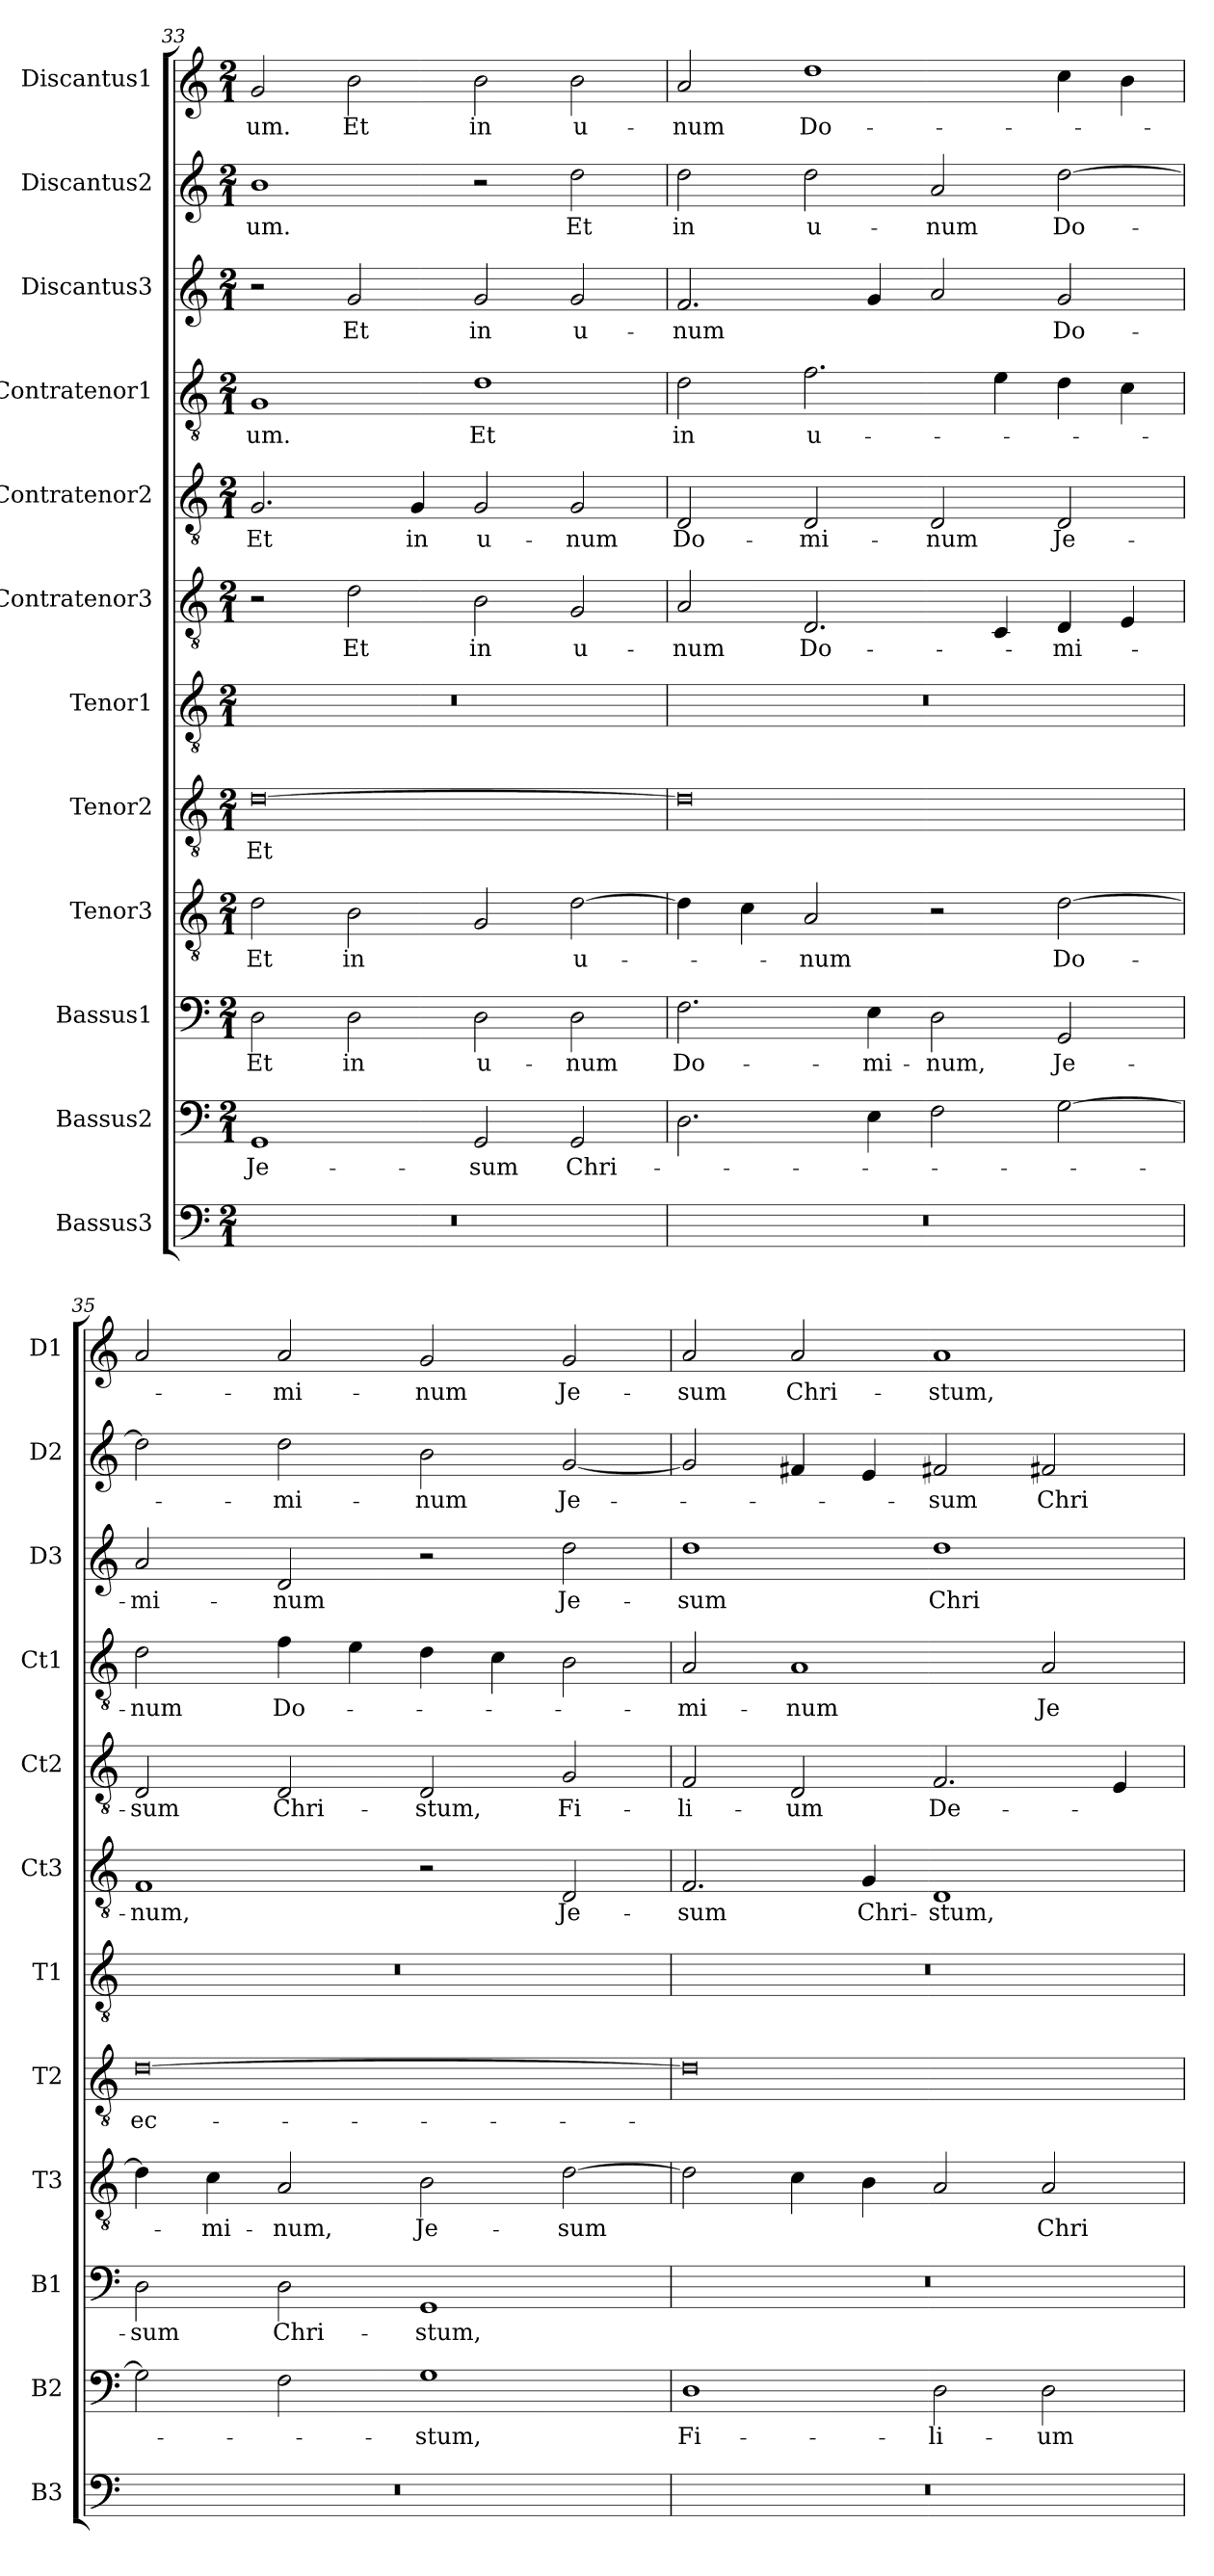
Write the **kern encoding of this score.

**kern	**kern	**text	**kern	**text	**kern	**text	**kern	**text	**kern	**kern	**text	**kern	**text	**kern	**text	**kern	**text	**kern	**text	**kern	**text
*part12	*part11	*part11	*part10	*part10	*part9	*part9	*part8	*part8	*part7	*part6	*part6	*part5	*part5	*part4	*part4	*part3	*part3	*part2	*part2	*part1	*part1
*staff12	*staff11	*staff11	*staff10	*staff10	*staff9	*staff9	*staff8	*staff8	*staff7	*staff6	*staff6	*staff5	*staff5	*staff4	*staff4	*staff3	*staff3	*staff2	*staff2	*staff1	*staff1
*I"Bassus3	*I"Bassus2	*	*I"Bassus1	*	*I"Tenor3	*	*I"Tenor2	*	*I"Tenor1	*I"Contratenor3	*	*I"Contratenor2	*	*I"Contratenor1	*	*I"Discantus3	*	*I"Discantus2	*	*I"Discantus1	*
*I'B3	*I'B2	*	*I'B1	*	*I'T3	*	*I'T2	*	*I'T1	*I'Ct3	*	*I'Ct2	*	*I'Ct1	*	*I'D3	*	*I'D2	*	*I'D1	*
*clefF4	*clefF4	*	*clefF4	*	*clefGv2	*	*clefGv2	*	*clefGv2	*clefGv2	*	*clefGv2	*	*clefGv2	*	*clefG2	*	*clefG2	*	*clefG2	*
*k[]	*k[]	*	*k[]	*	*k[]	*	*k[]	*	*k[]	*k[]	*	*k[]	*	*k[]	*	*k[]	*	*k[]	*	*k[]	*
*M2/1	*M2/1	*	*M2/1	*	*M2/1	*	*M2/1	*	*M2/1	*M2/1	*	*M2/1	*	*M2/1	*	*M2/1	*	*M2/1	*	*M2/1	*
=33	=33	=33	=33	=33	=33	=33	=33	=33	=33	=33	=33	=33	=33	=33	=33	=33	=33	=33	=33	=33	=33
0r	1GG	Je-	2D	Et	2d	Et	[0d	Et	0r	2r	.	2.G	Et	1G	-um.	2r	.	1b	-um.	2g	-um.
.	.	.	2D	in	2B	in	.	.	.	2d	Et	.	.	.	.	2g	Et	.	.	2b	Et
.	.	.	.	.	.	.	.	.	.	.	.	4G	in	.	.	.	.	.	.	.	.
.	2GG	-sum	2D	u-	2G	.	.	.	.	2B	in	2G	u-	1d	Et	2g	in	2r	.	2b	in
.	2GG	Chri-	2D	-num	[2d	u-	.	.	.	2G	u-	2G	-num	.	.	2g	u-	2dd	Et	2b	u-
=34	=34	=34	=34	=34	=34	=34	=34	=34	=34	=34	=34	=34	=34	=34	=34	=34	=34	=34	=34	=34	=34
0r	2.D	.	2.F	Do-	4d]	.	0d]	.	0r	2A	-num	2D	Do-	2d	in	2.f	-num	2dd	in	2a	-num
.	.	.	.	.	4c	.	.	.	.	.	.	.	.	.	.	.	.	.	.	.	.
.	.	.	.	.	2A	-num	.	.	.	2.D	Do-	2D	-mi-	2.f	u-	.	.	2dd	u-	1dd	Do-
.	4E	.	4E	-mi-	.	.	.	.	.	.	.	.	.	.	.	4g	.	.	.	.	.
.	2F	.	2D	-num,	2r	.	.	.	.	.	.	2D	-num	.	.	2a	.	2a	-num	.	.
.	.	.	.	.	.	.	.	.	.	4C	.	.	.	4e	.	.	.	.	.	.	.
.	[2G	.	2GG	Je-	[2d	Do-	.	.	.	4D	-mi-	2D	Je-	4d	.	2g	Do-	[2dd	Do-	4cc	.
.	.	.	.	.	.	.	.	.	.	4E	.	.	.	4c	.	.	.	.	.	4b	.
=35	=35	=35	=35	=35	=35	=35	=35	=35	=35	=35	=35	=35	=35	=35	=35	=35	=35	=35	=35	=35	=35
0r	2G]	.	2D	-sum	4d]	.	[0d	ec-	0r	1F	-num,	2D	-sum	2d	-num	2a	-mi-	2dd]	.	2a	.
.	.	.	.	.	4c	-mi-	.	.	.	.	.	.	.	.	.	.	.	.	.	.	.
.	2F	.	2D	Chri-	2A	-num,	.	.	.	.	.	2D	Chri-	4f	Do-	2d	-num	2dd	-mi-	2a	-mi-
.	.	.	.	.	.	.	.	.	.	.	.	.	.	4e	.	.	.	.	.	.	.
.	1G	-stum,	1GG	-stum,	2B	Je-	.	.	.	2r	.	2D	-stum,	4d	.	2r	.	2b	-num	2g	-num
.	.	.	.	.	.	.	.	.	.	.	.	.	.	4c	.	.	.	.	.	.	.
.	.	.	.	.	[2d	-sum	.	.	.	2D	Je-	2G	Fi-	2B	.	2dd	Je-	[2g	Je-	2g	Je-
=36	=36	=36	=36	=36	=36	=36	=36	=36	=36	=36	=36	=36	=36	=36	=36	=36	=36	=36	=36	=36	=36
0r	1D	Fi-	0r	.	2d]	.	0d]	.	0r	2.F	-sum	2F	-li-	2A	-mi-	1dd	-sum	2g]	.	2a	-sum
.	.	.	.	.	4c	.	.	.	.	.	.	2D	-um	1A	-num	.	.	4f#X	.	2a	Chri-
.	.	.	.	.	4B	.	.	.	.	4G	Chri-	.	.	.	.	.	.	4e	.	.	.
.	2D	-li-	.	.	2A	.	.	.	.	1D	-stum,	2.F	De-	.	.	1dd	Chri-	2f#X	-sum	1a	-stum,
.	2D	-um	.	.	2A	Chri-	.	.	.	.	.	.	.	2A	Je-	.	.	2f#X	Chri-	.	.
.	.	.	.	.	.	.	.	.	.	.	.	4E	.	.	.	.	.	.	.	.	.
=	=	=	=	=	=	=	=	=	=	=	=	=	=	=	=	=	=	=	=	=	=
*-	*-	*-	*-	*-	*-	*-	*-	*-	*-	*-	*-	*-	*-	*-	*-	*-	*-	*-	*-	*-	*-
